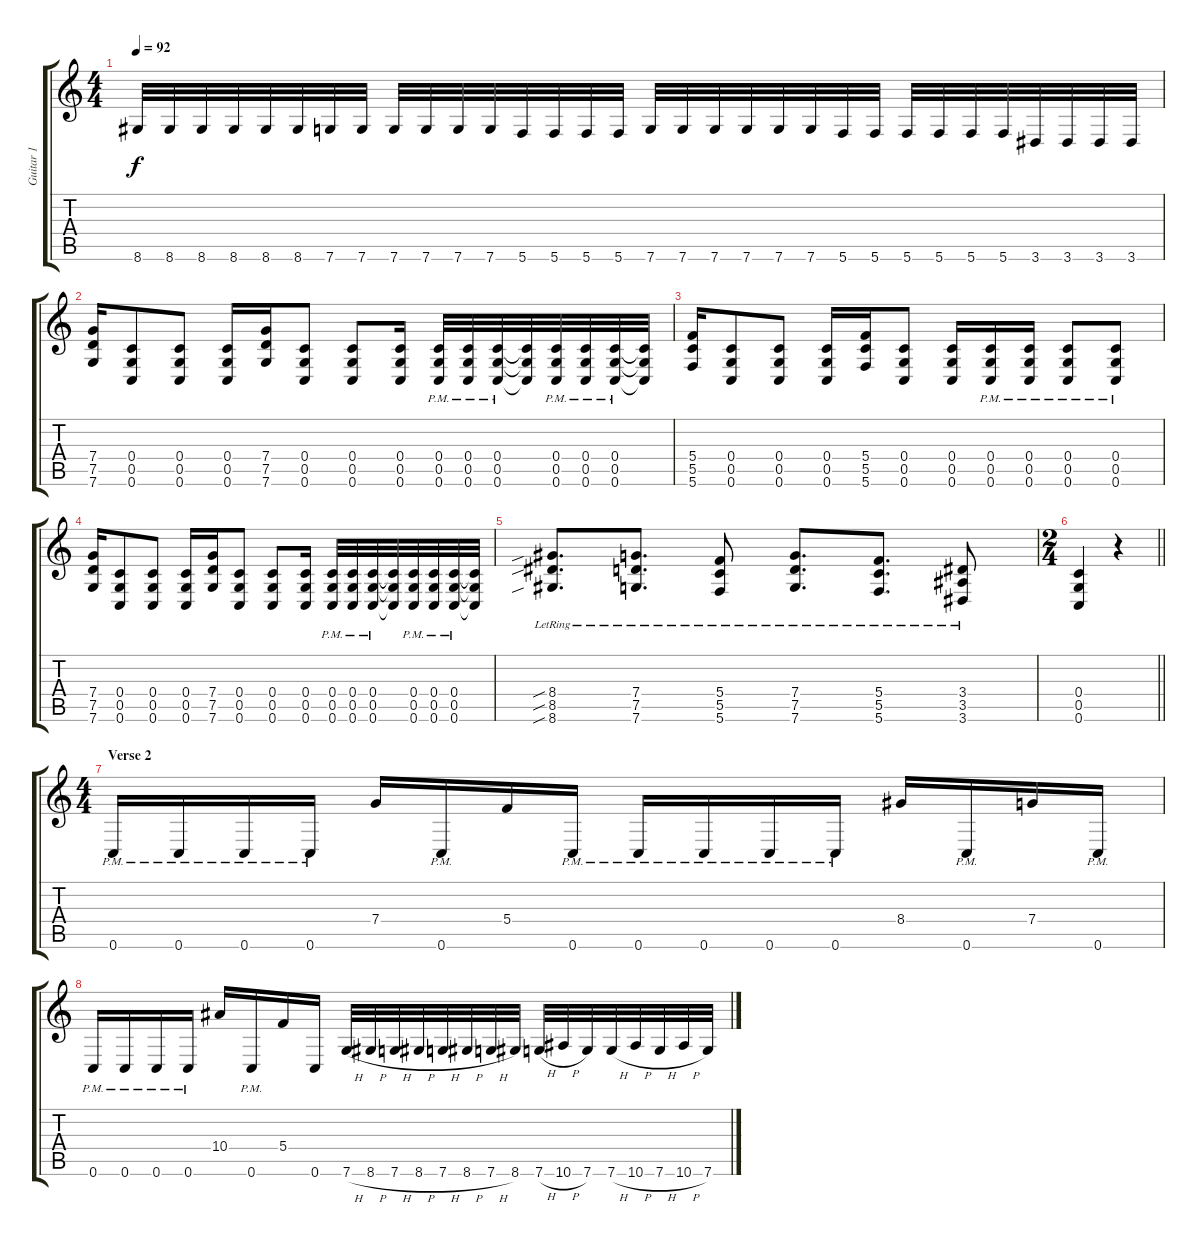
\track ("Guitar 1" "Guitar 1") {instrument distortionguitar}
\staff {score tabs}
\tuning (D4 A3 F3 C3 G2 C2) {hide}
\ts (4 4)
\tempo 92
\clef g2
\ks c
8.6.32{dy f} 8.6.32 8.6.32 8.6.32 8.6.32 8.6.32 7.6.32 7.6.32 7.6.32 7.6.32 7.6.32 7.6.32 5.6.32 5.6.32 5.6.32 5.6.32 7.6.32 7.6.32 7.6.32 7.6.32 7.6.32 7.6.32 5.6.32 5.6.32 5.6.32 5.6.32 5.6.32 5.6.32 3.6.32 3.6.32 3.6.32 3.6.32 |
(7.4 7.5 7.6).16 (0.4 0.5 0.6).8 (0.4 0.5 0.6).8 (0.4 0.5 0.6).16 (7.4 7.5 7.6).16 (0.4 0.5 0.6).8 (0.4 0.5 0.6).8 (0.4 0.5 0.6).16 (0.4{pm} 0.5{pm} 0.6{pm}).32 (0.4{pm} 0.5{pm} 0.6{pm}).32 (0.4{pm} 0.5{pm} 0.6{pm}).32 (0.4{t} 0.5{t} 0.6{t}).32 (0.4{pm} 0.5{pm} 0.6{pm}).32 (0.4{pm} 0.5{pm} 0.6{pm}).32 (0.4{pm} 0.5{pm} 0.6{pm}).32 (0.4{t} 0.5{t} 0.6{t}).32 |
(5.4 5.5 5.6).16 (0.4 0.5 0.6).8 (0.4 0.5 0.6).8 (0.4 0.5 0.6).16 (5.4 5.5 5.6).16 (0.4 0.5 0.6).8 (0.4 0.5 0.6).16 (0.4{pm} 0.5{pm} 0.6{pm}).16 (0.4{pm} 0.5{pm} 0.6{pm}).16 (0.4{pm} 0.5{pm} 0.6{pm}).8 (0.4{pm} 0.5 0.6{pm}).8 |
(7.4 7.5 7.6).16 (0.4 0.5 0.6).8 (0.4 0.5 0.6).8 (0.4 0.5 0.6).16 (7.4 7.5 7.6).16 (0.4 0.5 0.6).8 (0.4 0.5 0.6).8 (0.4 0.5 0.6).16 (0.4{pm} 0.5{pm} 0.6{pm}).32 (0.4{pm} 0.5{pm} 0.6{pm}).32 (0.4{pm} 0.5{pm} 0.6{pm}).32 (0.4{t} 0.5{t} 0.6{t}).32 (0.4{pm} 0.5{pm} 0.6{pm}).32 (0.4{pm} 0.5{pm} 0.6{pm}).32 (0.4{pm} 0.5{pm} 0.6{pm}).32 (0.4{t} 0.5{t} 0.6{t}).32 |
(8.4{sib lr} 8.5{sib lr} 8.6{sib lr}).8{d} (7.4{lr} 7.5{lr} 7.6{lr}).8{d} (5.4{lr} 5.5{lr} 5.6{lr}).8 (7.4{lr} 7.5{lr} 7.6{lr}).8{d} (5.4{lr} 5.5{lr} 5.6{lr}).8{d} (3.4{lr} 3.5{lr} 3.6{lr}).8 |
\ts (2 4)
\barLineRight lightlight
(0.4 0.5 0.6).4 r.4 |
\ts (4 4)
\section ("" "Verse 2")
0.6{pm}.16 0.6{pm}.16 0.6{pm}.16 0.6{pm}.16 7.4.16 0.6{pm}.16 5.4.16 0.6{pm}.16 0.6{pm}.16 0.6{pm}.16 0.6{pm}.16 0.6{pm}.16 8.4.16 0.6{pm}.16 7.4.16 0.6{pm}.16 |
0.6{pm}.16 0.6{pm}.16 0.6{pm}.16 0.6{pm}.16 10.4.16 0.6{pm}.16 5.4.16 0.6.16 7.6{h}.32 8.6{h}.32 7.6{h}.32 8.6{h}.32 7.6{h}.32 8.6{h}.32 7.6{h}.32 8.6.32 7.6{h}.32 10.6{h}.32 7.6.32 7.6{h}.32 10.6{h}.32 7.6{h}.32 10.6{h}.32 7.6.32
